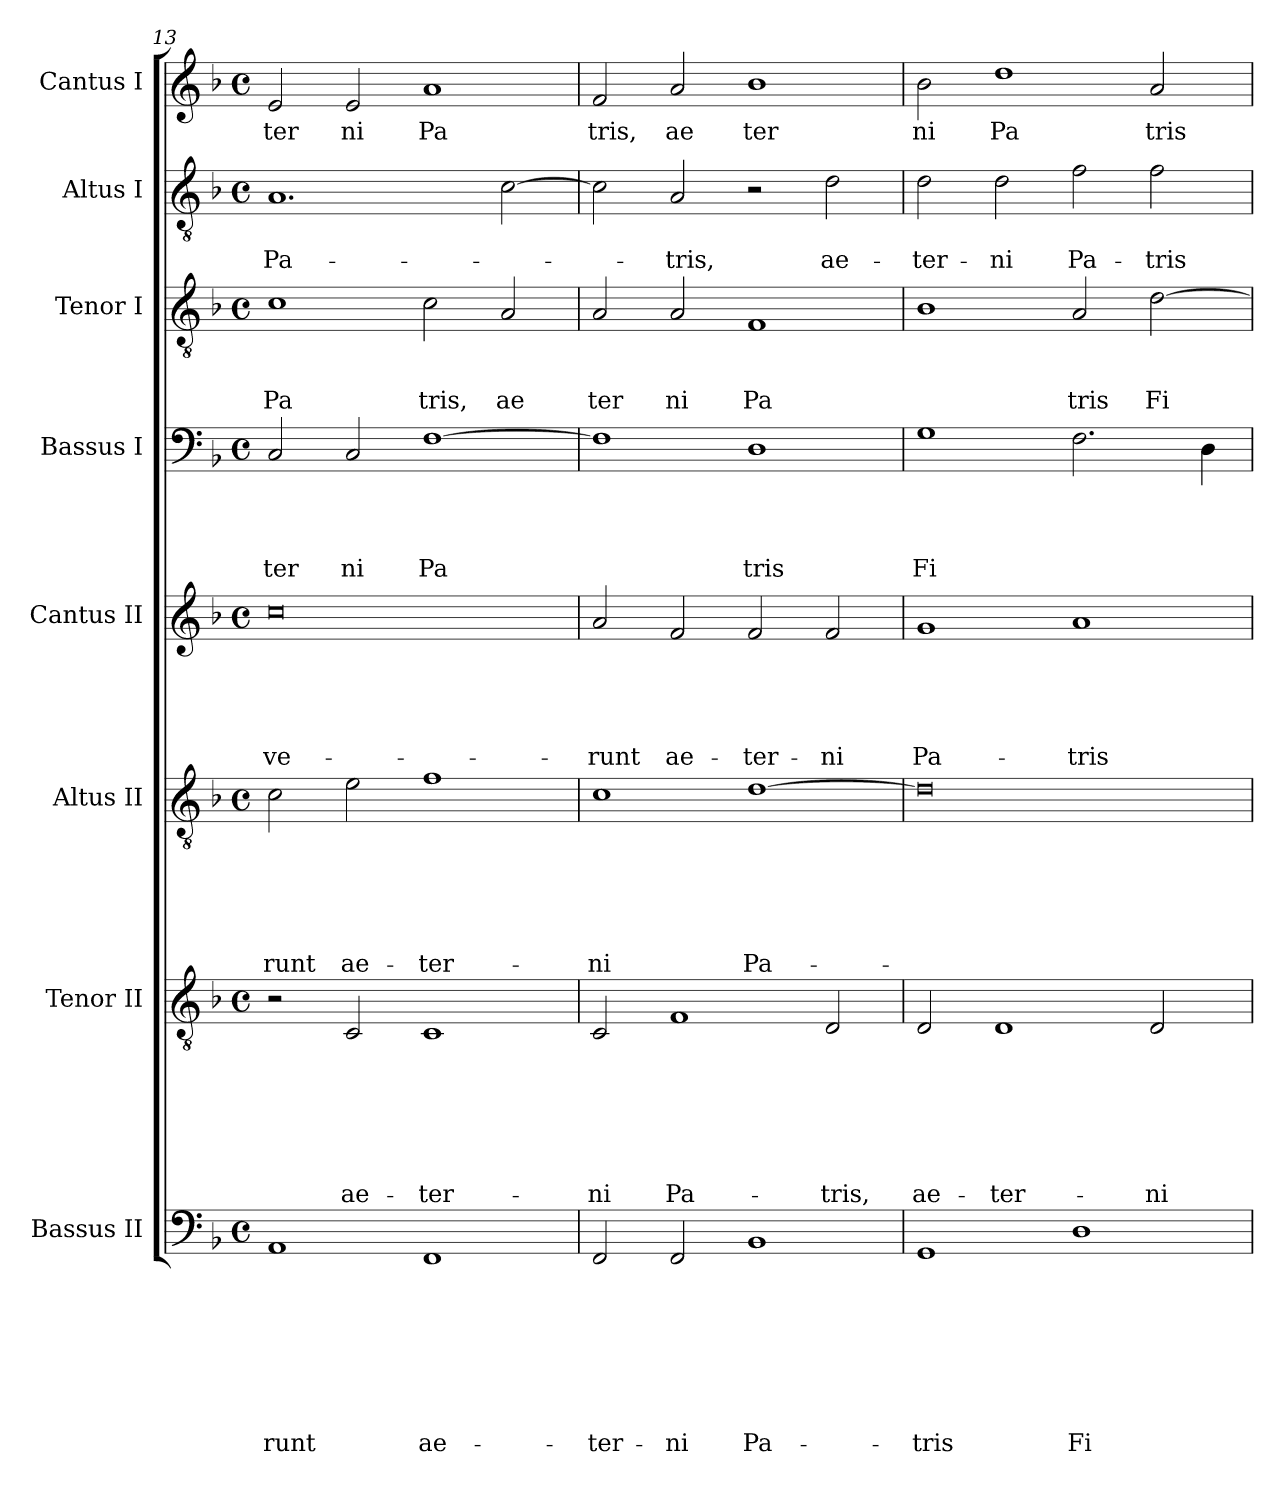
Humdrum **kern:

**kern	**text	**text	**text	**text	**text	**text	**text	**text	**kern	**text	**text	**text	**text	**text	**text	**text	**kern	**text	**text	**text	**text	**text	**text	**kern	**text	**text	**text	**text	**text	**kern	**text	**text	**text	**text	**kern	**text	**text	**text	**kern	**text	**text	**kern	**text
*part8	*part8	*part8	*part8	*part8	*part8	*part8	*part8	*part8	*part7	*part7	*part7	*part7	*part7	*part7	*part7	*part7	*part6	*part6	*part6	*part6	*part6	*part6	*part6	*part5	*part5	*part5	*part5	*part5	*part5	*part4	*part4	*part4	*part4	*part4	*part3	*part3	*part3	*part3	*part2	*part2	*part2	*part1	*part1
*staff8	*staff8	*staff8	*staff8	*staff8	*staff8	*staff8	*staff8	*staff8	*staff7	*staff7	*staff7	*staff7	*staff7	*staff7	*staff7	*staff7	*staff6	*staff6	*staff6	*staff6	*staff6	*staff6	*staff6	*staff5	*staff5	*staff5	*staff5	*staff5	*staff5	*staff4	*staff4	*staff4	*staff4	*staff4	*staff3	*staff3	*staff3	*staff3	*staff2	*staff2	*staff2	*staff1	*staff1
*I"Bassus II	*	*	*	*	*	*	*	*	*I"Tenor II	*	*	*	*	*	*	*	*I"Altus II	*	*	*	*	*	*	*I"Cantus II	*	*	*	*	*	*I"Bassus I	*	*	*	*	*I"Tenor I	*	*	*	*I"Altus I	*	*	*I"Cantus I	*
*clefF4	*	*	*	*	*	*	*	*	*clefGv2	*	*	*	*	*	*	*	*clefGv2	*	*	*	*	*	*	*clefG2	*	*	*	*	*	*clefF4	*	*	*	*	*clefGv2	*	*	*	*clefGv2	*	*	*clefG2	*
*k[b-]	*	*	*	*	*	*	*	*	*k[b-]	*	*	*	*	*	*	*	*k[b-]	*	*	*	*	*	*	*k[b-]	*	*	*	*	*	*k[b-]	*	*	*	*	*k[b-]	*	*	*	*k[b-]	*	*	*k[b-]	*
*F:	*	*	*	*	*	*	*	*	*F:	*	*	*	*	*	*	*	*F:	*	*	*	*	*	*	*F:	*	*	*	*	*	*F:	*	*	*	*	*F:	*	*	*	*F:	*	*	*F:	*
*M4/4	*	*	*	*	*	*	*	*	*M4/4	*	*	*	*	*	*	*	*M4/4	*	*	*	*	*	*	*M4/4	*	*	*	*	*	*M4/4	*	*	*	*	*M4/4	*	*	*	*M4/4	*	*	*M4/4	*
*met(c)	*	*	*	*	*	*	*	*	*met(c)	*	*	*	*	*	*	*	*met(c)	*	*	*	*	*	*	*met(c)	*	*	*	*	*	*met(c)	*	*	*	*	*met(c)	*	*	*	*met(c)	*	*	*met(c)	*
=13	=13	=13	=13	=13	=13	=13	=13	=13	=13	=13	=13	=13	=13	=13	=13	=13	=13	=13	=13	=13	=13	=13	=13	=13	=13	=13	=13	=13	=13	=13	=13	=13	=13	=13	=13	=13	=13	=13	=13	=13	=13	=13	=13
!	!	!	!	!	!	!	!	!LO:LY:b	!	!	!	!	!	!	!	!	!	!	!	!	!	!	!LO:LY:b	!	!	!	!	!	!LO:LY:b	!	!	!	!	!LO:LY:b	!	!	!	!LO:LY:b	!	!	!LO:LY:b	!	!LO:LY:b
1AA	.	.	.	.	.	.	.	-runt	2r	.	.	.	.	.	.	.	2c\	.	.	.	.	.	-runt	0cc	.	.	.	.	-ve-	2C/	.	.	.	ter	1c	.	.	Pa	1.A	.	Pa-	2e/	ter
!	!	!	!	!	!	!	!	!	!	!	!	!	!	!	!	!LO:LY:b	!	!	!	!	!	!	!LO:LY:b	!	!	!	!	!	!	!	!	!	!	!LO:LY:b	!	!	!	!	!	!	!	!	!LO:LY:b
.	.	.	.	.	.	.	.	.	2C/	.	.	.	.	.	.	ae-	2e\	.	.	.	.	.	ae-	.	.	.	.	.	.	2C/	.	.	.	ni	.	.	.	.	.	.	.	2e/	ni
!	!	!	!	!	!	!	!	!LO:LY:b	!	!	!	!	!	!	!	!LO:LY:b	!	!	!	!	!	!	!LO:LY:b	!	!	!	!	!	!	!	!	!	!	!LO:LY:b	!	!	!	!LO:LY:b	!	!	!	!	!LO:LY:b
1FF	.	.	.	.	.	.	.	ae-	1C	.	.	.	.	.	.	-ter-	1f	.	.	.	.	.	-ter-	.	.	.	.	.	.	[>1F	.	.	.	Pa	2c\	.	.	tris,	.	.	.	1a	Pa
!	!	!	!	!	!	!	!	!	!	!	!	!	!	!	!	!	!	!	!	!	!	!	!	!	!	!	!	!	!	!	!	!	!	!	!	!	!	!LO:LY:b	!	!	!	!	!
.	.	.	.	.	.	.	.	.	.	.	.	.	.	.	.	.	.	.	.	.	.	.	.	.	.	.	.	.	.	.	.	.	.	.	2A/	.	.	ae	[>2c\	.	.	.	.
=14	=14	=14	=14	=14	=14	=14	=14	=14	=14	=14	=14	=14	=14	=14	=14	=14	=14	=14	=14	=14	=14	=14	=14	=14	=14	=14	=14	=14	=14	=14	=14	=14	=14	=14	=14	=14	=14	=14	=14	=14	=14	=14	=14
!	!	!	!	!	!	!	!	!LO:LY:b	!	!	!	!	!	!	!	!LO:LY:b	!	!	!	!	!	!	!LO:LY:b	!	!	!	!	!	!LO:LY:b	!	!	!	!	!	!	!	!	!LO:LY:b	!	!	!	!	!LO:LY:b
2FF/	.	.	.	.	.	.	.	-ter-	2C/	.	.	.	.	.	.	-ni	1c	.	.	.	.	.	-ni	2a/	.	.	.	.	-runt	1F]	.	.	.	.	2A/	.	.	ter	2c\]	.	.	2f/	tris,
!	!	!	!	!	!	!	!	!LO:LY:b	!	!	!	!	!	!	!	!LO:LY:b	!	!	!	!	!	!	!	!	!	!	!	!	!LO:LY:b	!	!	!	!	!	!	!	!	!LO:LY:b	!	!	!LO:LY:b	!	!LO:LY:b
2FF/	.	.	.	.	.	.	.	-ni	1F	.	.	.	.	.	.	Pa-	.	.	.	.	.	.	.	2f/	.	.	.	.	ae-	.	.	.	.	.	2A/	.	.	ni	2A/	.	-tris,	2a/	ae
!	!	!	!	!	!	!	!	!LO:LY:b	!	!	!	!	!	!	!	!	!	!	!	!	!	!	!LO:LY:b	!	!	!	!	!	!LO:LY:b	!	!	!	!	!LO:LY:b	!	!	!	!LO:LY:b	!	!	!	!	!LO:LY:b
1BB-	.	.	.	.	.	.	.	Pa-	.	.	.	.	.	.	.	.	[>1d	.	.	.	.	.	Pa-	2f/	.	.	.	.	-ter-	1D	.	.	.	tris	1F	.	.	Pa	2r	.	.	1b-	ter
!	!	!	!	!	!	!	!	!	!	!	!	!	!	!	!	!LO:LY:b	!	!	!	!	!	!	!	!	!	!	!	!	!LO:LY:b	!	!	!	!	!	!	!	!	!	!	!	!LO:LY:b	!	!
.	.	.	.	.	.	.	.	.	2D/	.	.	.	.	.	.	-tris,	.	.	.	.	.	.	.	2f/	.	.	.	.	-ni	.	.	.	.	.	.	.	.	.	2d\	.	ae-	.	.
=15	=15	=15	=15	=15	=15	=15	=15	=15	=15	=15	=15	=15	=15	=15	=15	=15	=15	=15	=15	=15	=15	=15	=15	=15	=15	=15	=15	=15	=15	=15	=15	=15	=15	=15	=15	=15	=15	=15	=15	=15	=15	=15	=15
!	!	!	!	!	!	!	!	!LO:LY:b	!	!	!	!	!	!	!	!LO:LY:b	!	!	!	!	!	!	!	!	!	!	!	!	!LO:LY:b	!	!	!	!	!LO:LY:b	!	!	!	!	!	!	!LO:LY:b	!	!LO:LY:b
1GG	.	.	.	.	.	.	.	-tris	2D/	.	.	.	.	.	.	ae-	0d]	.	.	.	.	.	.	1g	.	.	.	.	Pa-	1G	.	.	.	Fi	1B-	.	.	.	2d\	.	-ter-	2b-\	ni
!	!	!	!	!	!	!	!	!	!	!	!	!	!	!	!	!LO:LY:b	!	!	!	!	!	!	!	!	!	!	!	!	!	!	!	!	!	!	!	!	!	!	!	!	!LO:LY:b	!	!LO:LY:b
.	.	.	.	.	.	.	.	.	1D	.	.	.	.	.	.	-ter-	.	.	.	.	.	.	.	.	.	.	.	.	.	.	.	.	.	.	.	.	.	.	2d\	.	-ni	1dd	Pa
!	!	!	!	!	!	!	!	!LO:LY:b	!	!	!	!	!	!	!	!	!	!	!	!	!	!	!	!	!	!	!	!	!LO:LY:b	!	!	!	!	!	!	!	!	!LO:LY:b	!	!	!LO:LY:b	!	!
1D	.	.	.	.	.	.	.	Fi-	.	.	.	.	.	.	.	.	.	.	.	.	.	.	.	1a	.	.	.	.	-tris	2.F\	.	.	.	.	2A/	.	.	tris	2f\	.	Pa-	.	.
!	!	!	!	!	!	!	!	!	!	!	!	!	!	!	!	!LO:LY:b	!	!	!	!	!	!	!	!	!	!	!	!	!	!	!	!	!	!	!	!	!	!LO:LY:b	!	!	!LO:LY:b	!	!LO:LY:b
.	.	.	.	.	.	.	.	.	2D/	.	.	.	.	.	.	-ni	.	.	.	.	.	.	.	.	.	.	.	.	.	.	.	.	.	.	[>2d\	.	.	Fi	2f\	.	-tris	2a/	tris
.	.	.	.	.	.	.	.	.	.	.	.	.	.	.	.	.	.	.	.	.	.	.	.	.	.	.	.	.	.	4D\	.	.	.	.	.	.	.	.	.	.	.	.	.
=	=	=	=	=	=	=	=	=	=	=	=	=	=	=	=	=	=	=	=	=	=	=	=	=	=	=	=	=	=	=	=	=	=	=	=	=	=	=	=	=	=	=	=
*-	*-	*-	*-	*-	*-	*-	*-	*-	*-	*-	*-	*-	*-	*-	*-	*-	*-	*-	*-	*-	*-	*-	*-	*-	*-	*-	*-	*-	*-	*-	*-	*-	*-	*-	*-	*-	*-	*-	*-	*-	*-	*-	*-
